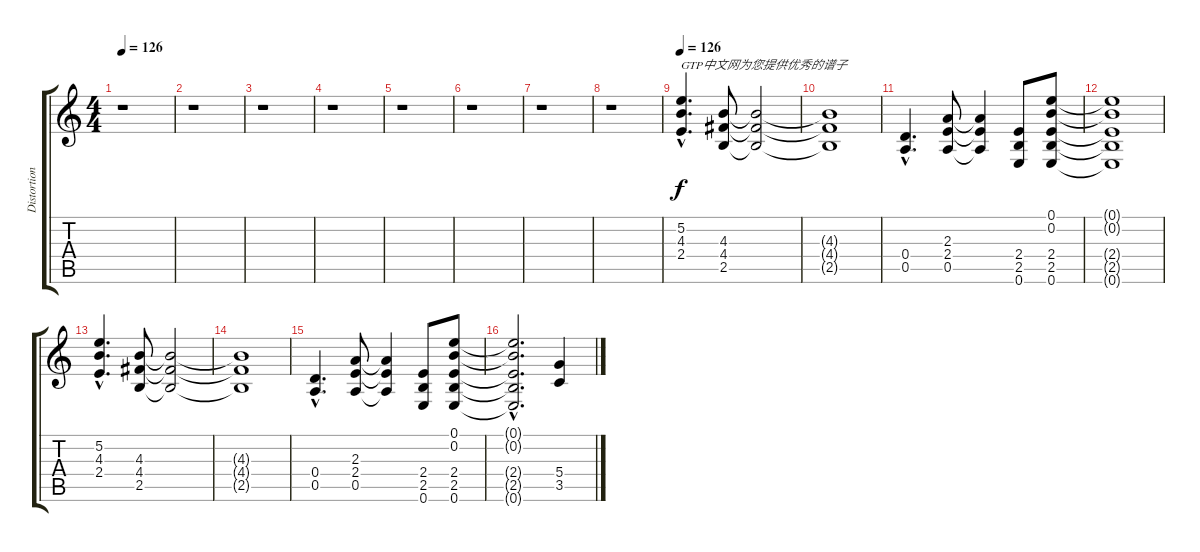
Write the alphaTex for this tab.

\track ("Distortion Guitar 2" "Distortion") {instrument distortionguitar}
\staff {score tabs}
\tuning (E4 B3 G3 D3 A2 E2) {hide}
\ts (4 4)
\tempo 126
\tempo 84
\tempo 126
\clef g2
\ks c
r.1{dy f instrument distortionguitar} |
r.1 |
r.1 |
r.1 |
r.1 |
r.1 |
r.1 |
r.1 |
\tempo 126
(5.2{hac} 4.3{hac} 2.4{hac}).4{d txt "GTP中文网为您提供优秀的谱子"} (4.3 4.4 2.5).8 (4.3{t} 4.4{t} 2.5{t}).2 |
(4.3{t} 4.4{t} 2.5{t}).1 |
(0.4{hac} 0.5{hac}).4{d} (2.3 2.4 0.5).8 (2.3{t} 2.4{t} 0.5{t}).4 (2.4 2.5 0.6).8 (0.1 0.2 2.4 2.5 0.6).8 |
(0.1{t} 0.2{t} 2.4{t} 2.5{t} 0.6{t}).1 |
(5.2{hac} 4.3{hac} 2.4{hac}).4{d} (4.3 4.4 2.5).8 (4.3{t} 4.4{t} 2.5{t}).2 |
(4.3{t} 4.4{t} 2.5{t}).1 |
(0.4{hac} 0.5{hac}).4{d} (2.3 2.4 0.5).8 (2.3{t} 2.4{t} 0.5{t}).4 (2.4 2.5 0.6).8 (0.1 0.2 2.4 2.5 0.6).8 |
(0.1{hac t} 0.2{hac t} 2.4{hac t} 2.5{hac t} 0.6{hac t}).2{d} (5.4 3.5).4
